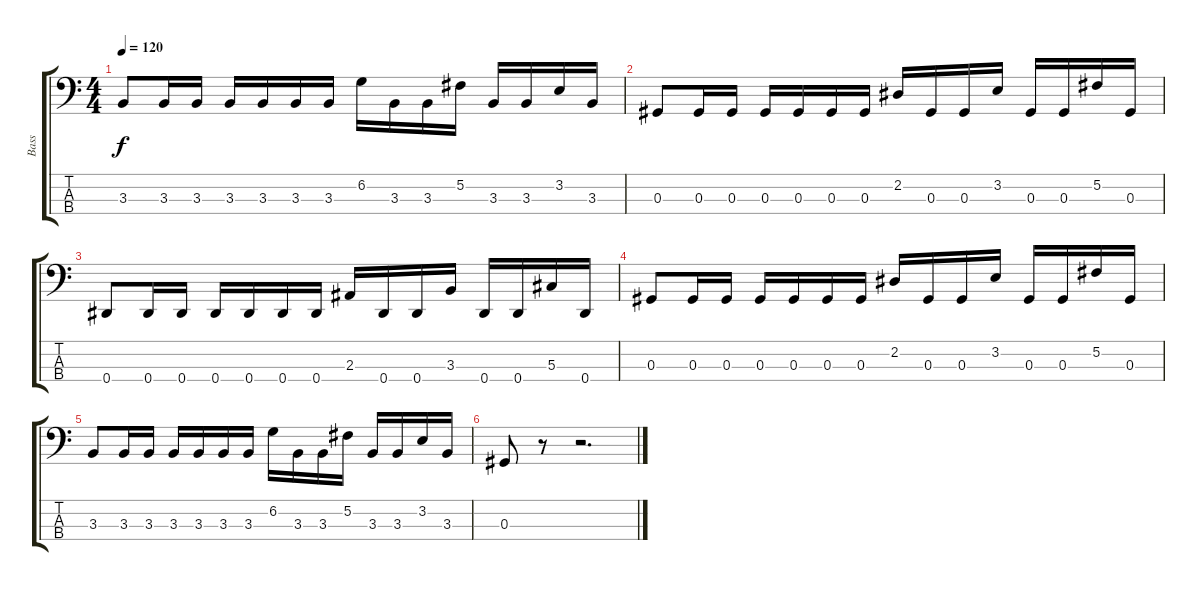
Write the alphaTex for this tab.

\track ("Bass" "Bass") {instrument electricbassfinger}
\staff {score tabs}
\tuning (Gb2 Db2 Ab1 Eb1) {hide}
\ts (4 4)
\tempo 120
\clef f4
\ks c
3.3.8{dy f} 3.3.16 3.3.16 3.3.16 3.3.16 3.3.16 3.3.16 6.2.16 3.3.16 3.3.16 5.2.16 3.3.16 3.3.16 3.2.16 3.3.16 |
0.3.8 0.3.16 0.3.16 0.3.16 0.3.16 0.3.16 0.3.16 2.2.16 0.3.16 0.3.16 3.2.16 0.3.16 0.3.16 5.2.16 0.3.16 |
0.4.8 0.4.16 0.4.16 0.4.16 0.4.16 0.4.16 0.4.16 2.3.16 0.4.16 0.4.16 3.3.16 0.4.16 0.4.16 5.3.16 0.4.16 |
0.3.8 0.3.16 0.3.16 0.3.16 0.3.16 0.3.16 0.3.16 2.2.16 0.3.16 0.3.16 3.2.16 0.3.16 0.3.16 5.2.16 0.3.16 |
3.3.8 3.3.16 3.3.16 3.3.16 3.3.16 3.3.16 3.3.16 6.2.16 3.3.16 3.3.16 5.2.16 3.3.16 3.3.16 3.2.16 3.3.16 |
0.3.8 r.8 r.2{d}
